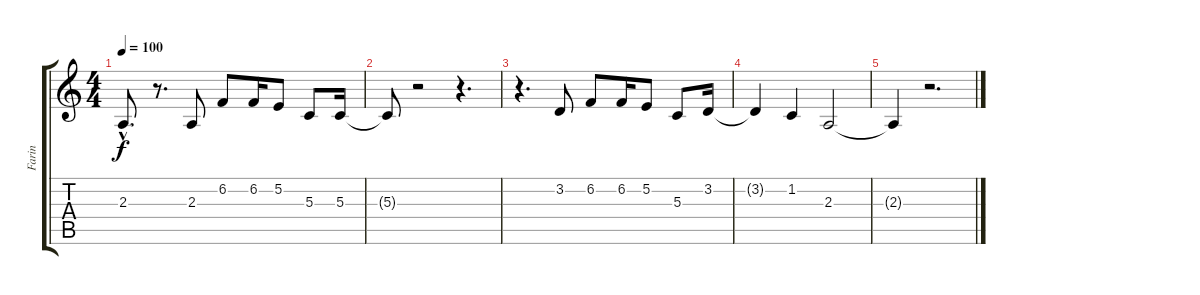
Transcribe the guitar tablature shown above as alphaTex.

\track ("Farin" "Farin") {instrument oboe}
\staff {score tabs}
\tuning (E4 B3 G3 D3 A2 E2) {hide}
\ts (4 4)
\tempo 100
\clef g2
\ks c
2.3{hac t}.8{d dy f} r.8{d} 2.3.8 6.2.8 6.2.16 5.2.8 5.3.8 5.3.16 |
5.3{t}.8 r.2 r.4{d} |
r.4{d} 3.2.8 6.2.8 6.2.16 5.2.8 5.3.8 3.2.16 |
3.2{t}.4 1.2.4 2.3.2 |
2.3{t}.4 r.2{d}
